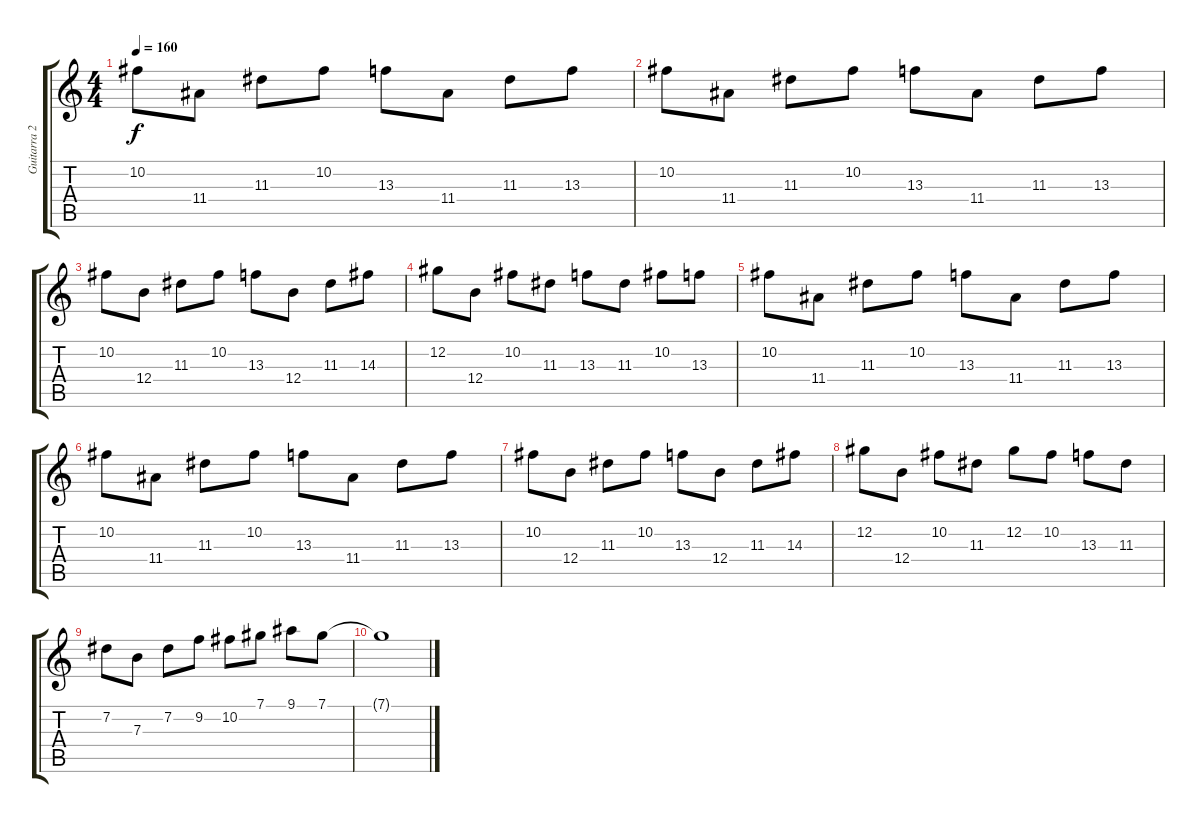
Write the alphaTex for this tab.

\track ("Guitarra 2" "Guitarra 2") {instrument distortionguitar}
\staff {score tabs}
\tuning (Db4 Ab3 E3 B2 Gb2 Db2) {hide}
\ts (4 4)
\tempo 160
\clef g2
\ks c
10.2.8{dy f} 11.4.8 11.3.8 10.2.8 13.3.8 11.4.8 11.3.8 13.3.8 |
10.2.8 11.4.8 11.3.8 10.2.8 13.3.8 11.4.8 11.3.8 13.3.8 |
10.2.8 12.4.8 11.3.8 10.2.8 13.3.8 12.4.8 11.3.8 14.3.8 |
12.2.8 12.4.8 10.2.8 11.3.8 13.3.8 11.3.8 10.2.8 13.3.8 |
10.2.8 11.4.8 11.3.8 10.2.8 13.3.8 11.4.8 11.3.8 13.3.8 |
10.2.8 11.4.8 11.3.8 10.2.8 13.3.8 11.4.8 11.3.8 13.3.8 |
10.2.8 12.4.8 11.3.8 10.2.8 13.3.8 12.4.8 11.3.8 14.3.8 |
12.2.8 12.4.8 10.2.8 11.3.8 12.2.8 10.2.8 13.3.8 11.3.8 |
7.2.8 7.3.8 7.2.8 9.2.8 10.2.8 7.1.8 9.1.8 7.1.8 |
7.1{t}.1
